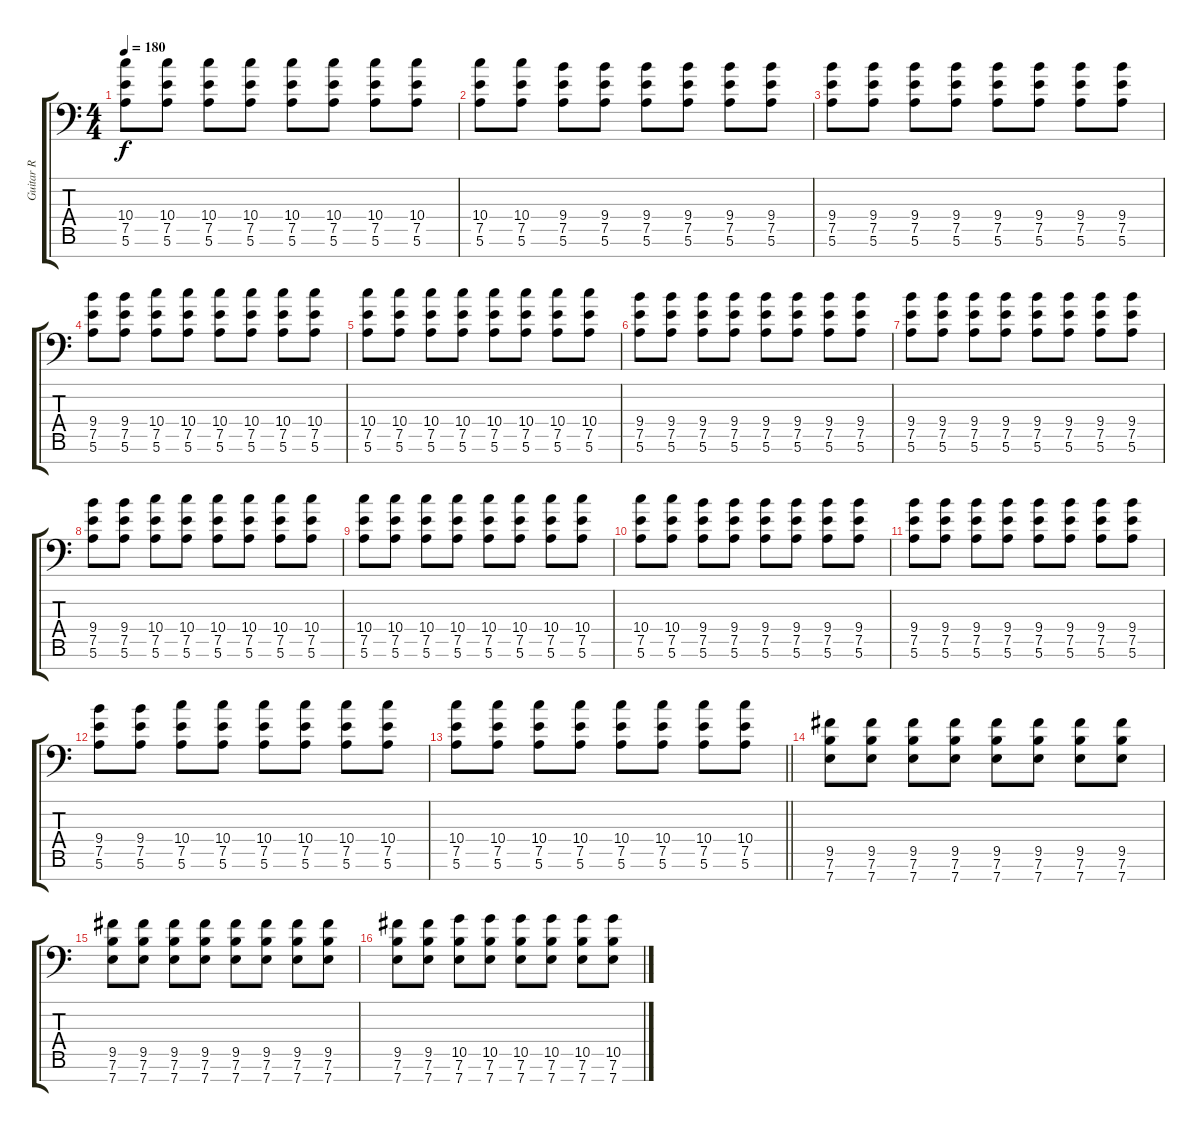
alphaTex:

\track ("Guitar R" "Guitar R") {instrument overdrivenguitar}
\staff {score tabs}
\tuning (E4 B3 G3 D3 A2 E2 A1) {hide}
\ts (4 4)
\tempo 180
\clef f4
\ks c
(10.4 7.5 5.6).8{dy f} (10.4 7.5 5.6).8 (10.4 7.5 5.6).8 (10.4 7.5 5.6).8 (10.4 7.5 5.6).8 (10.4 7.5 5.6).8 (10.4 7.5 5.6).8 (10.4 7.5 5.6).8 |
(10.4 7.5 5.6).8 (10.4 7.5 5.6).8 (9.4 7.5 5.6).8 (9.4 7.5 5.6).8 (9.4 7.5 5.6).8 (9.4 7.5 5.6).8 (9.4 7.5 5.6).8 (9.4 7.5 5.6).8 |
(9.4 7.5 5.6).8 (9.4 7.5 5.6).8 (9.4 7.5 5.6).8 (9.4 7.5 5.6).8 (9.4 7.5 5.6).8 (9.4 7.5 5.6).8 (9.4 7.5 5.6).8 (9.4 7.5 5.6).8 |
(9.4 7.5 5.6).8 (9.4 7.5 5.6).8 (10.4 7.5 5.6).8 (10.4 7.5 5.6).8 (10.4 7.5 5.6).8 (10.4 7.5 5.6).8 (10.4 7.5 5.6).8 (10.4 7.5 5.6).8 |
(10.4 7.5 5.6).8 (10.4 7.5 5.6).8 (10.4 7.5 5.6).8 (10.4 7.5 5.6).8 (10.4 7.5 5.6).8 (10.4 7.5 5.6).8 (10.4 7.5 5.6).8 (10.4 7.5 5.6).8 |
(9.4 7.5 5.6).8 (9.4 7.5 5.6).8 (9.4 7.5 5.6).8 (9.4 7.5 5.6).8 (9.4 7.5 5.6).8 (9.4 7.5 5.6).8 (9.4 7.5 5.6).8 (9.4 7.5 5.6).8 |
(9.4 7.5 5.6).8 (9.4 7.5 5.6).8 (9.4 7.5 5.6).8 (9.4 7.5 5.6).8 (9.4 7.5 5.6).8 (9.4 7.5 5.6).8 (9.4 7.5 5.6).8 (9.4 7.5 5.6).8 |
(9.4 7.5 5.6).8 (9.4 7.5 5.6).8 (10.4 7.5 5.6).8 (10.4 7.5 5.6).8 (10.4 7.5 5.6).8 (10.4 7.5 5.6).8 (10.4 7.5 5.6).8 (10.4 7.5 5.6).8 |
(10.4 7.5 5.6).8 (10.4 7.5 5.6).8 (10.4 7.5 5.6).8 (10.4 7.5 5.6).8 (10.4 7.5 5.6).8 (10.4 7.5 5.6).8 (10.4 7.5 5.6).8 (10.4 7.5 5.6).8 |
(10.4 7.5 5.6).8 (10.4 7.5 5.6).8 (9.4 7.5 5.6).8 (9.4 7.5 5.6).8 (9.4 7.5 5.6).8 (9.4 7.5 5.6).8 (9.4 7.5 5.6).8 (9.4 7.5 5.6).8 |
(9.4 7.5 5.6).8 (9.4 7.5 5.6).8 (9.4 7.5 5.6).8 (9.4 7.5 5.6).8 (9.4 7.5 5.6).8 (9.4 7.5 5.6).8 (9.4 7.5 5.6).8 (9.4 7.5 5.6).8 |
(9.4 7.5 5.6).8 (9.4 7.5 5.6).8 (10.4 7.5 5.6).8 (10.4 7.5 5.6).8 (10.4 7.5 5.6).8 (10.4 7.5 5.6).8 (10.4 7.5 5.6).8 (10.4 7.5 5.6).8 |
\barLineRight lightlight
(10.4 7.5 5.6).8 (10.4 7.5 5.6).8 (10.4 7.5 5.6).8 (10.4 7.5 5.6).8 (10.4 7.5 5.6).8 (10.4 7.5 5.6).8 (10.4 7.5 5.6).8 (10.4 7.5 5.6).8 |
(9.5 7.6 7.7).8 (9.5 7.6 7.7).8 (9.5 7.6 7.7).8 (9.5 7.6 7.7).8 (9.5 7.6 7.7).8 (9.5 7.6 7.7).8 (9.5 7.6 7.7).8 (9.5 7.6 7.7).8 |
(9.5 7.6 7.7).8 (9.5 7.6 7.7).8 (9.5 7.6 7.7).8 (9.5 7.6 7.7).8 (9.5 7.6 7.7).8 (9.5 7.6 7.7).8 (9.5 7.6 7.7).8 (9.5 7.6 7.7).8 |
(9.5 7.6 7.7).8 (9.5 7.6 7.7).8 (10.5 7.6 7.7).8 (10.5 7.6 7.7).8 (10.5 7.6 7.7).8 (10.5 7.6 7.7).8 (10.5 7.6 7.7).8 (10.5 7.6 7.7).8
